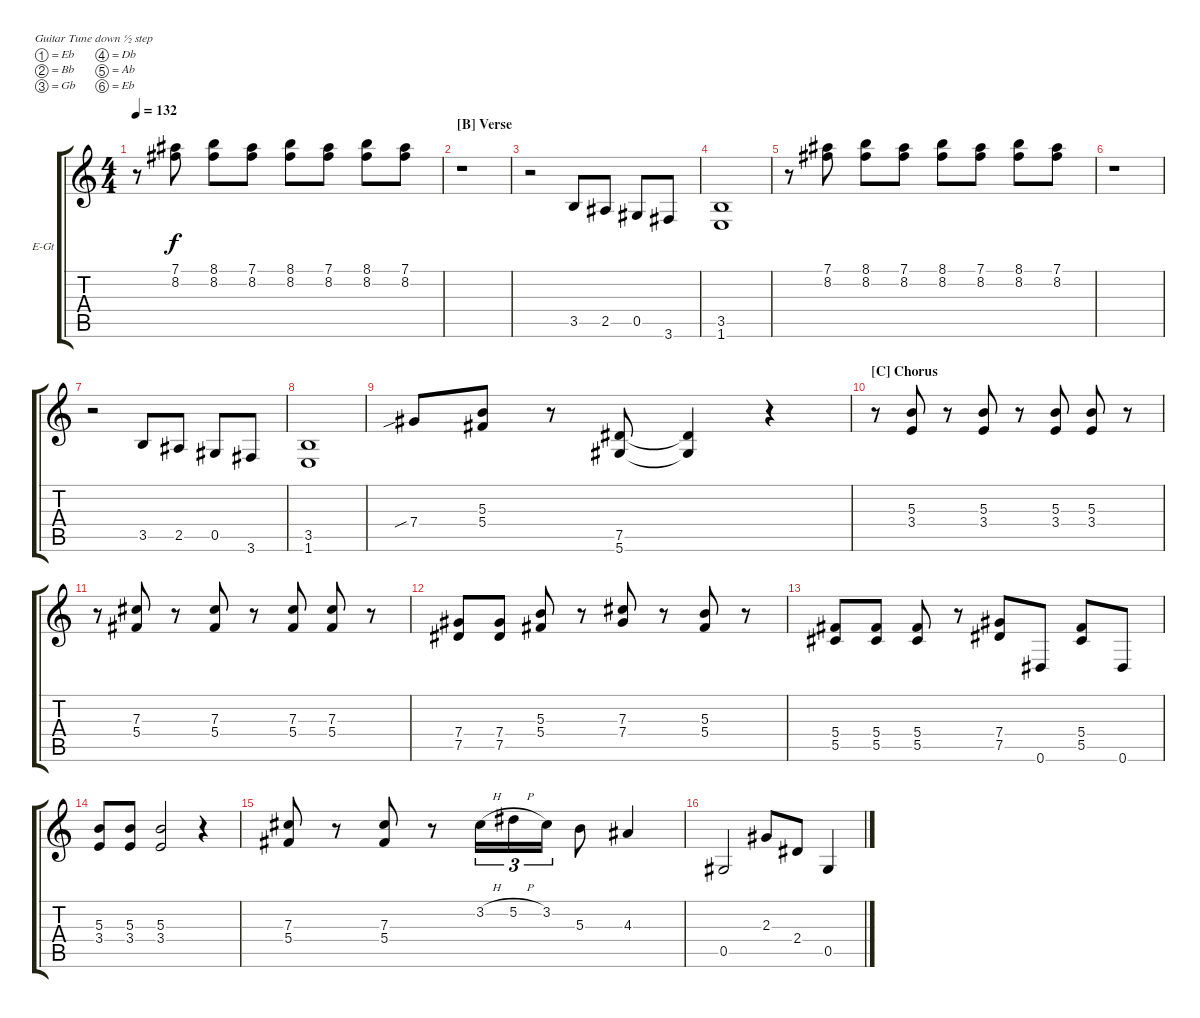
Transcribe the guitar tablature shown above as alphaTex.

\bracketExtendMode groupsimilarinstruments
\firstSystemTrackNameOrientation horizontal
\otherSystemsTrackNameOrientation horizontal
\track ("Guitar 2" "E-Gt") {instrument distortionguitar}
\staff {score tabs}
\tuning (Eb4 Bb3 Gb3 Db3 Ab2 Eb2)
\ts (4 4)
\tempo 132
\clef g2
\scale
0.5
\ks aminor
r.8{dy f} (7.1 8.2).8 (8.2 8.1).8 (7.1 8.2).8 (8.2 8.1).8 (7.1 8.2).8 (8.2 8.1).8 (7.1 8.2).8 |
\section ("B" "Verse")
\scale
0.5 r.1 |
\scale
0.5 r.2 3.5.8 2.5.8 0.5.8 3.6.8 |
\scale
0.5 (1.6 3.5).1 |
\scale
0.5 r.8 (7.1 8.2).8 (8.2 8.1).8 (7.1 8.2).8 (8.2 8.1).8 (7.1 8.2).8 (8.2 8.1).8 (7.1 8.2).8 |
\scale
0.5 r.1 |
\scale
0.5 r.2 3.5.8 2.5.8 0.5.8 3.6.8 |
\scale
0.5 (1.6 3.5).1 |
\scale
0.5 7.4{sib}.8 (5.4 5.3).8 r.8 (5.6 7.5).8 (5.6{t} 7.5{t}).4 r.4 |
\section ("C" "Chorus")
\scale
0.5 r.8 (3.4 5.3).8 r.8 (3.4 5.3).8 r.8 (3.4 5.3).8 (3.4 5.3).8 r.8 |
\scale
0.5 r.8 (5.4 7.3).8 r.8 (5.4 7.3).8 r.8 (5.4 7.3).8 (5.4 7.3).8 r.8 |
\scale
0.5 (7.5 7.4).8 (7.5 7.4).8 (5.4 5.3).8 r.8 (7.4 7.3).8 r.8 (5.4 5.3).8 r.8 |
\scale
0.455882 (5.5 5.4).8 (5.5 5.4).8 (5.5 5.4).8 r.8 (7.4 7.5).8 0.6.8 (5.5 5.4).8 0.6.8 |
\scale
0.544118 (3.4 5.3).8 (3.4 5.3).8 (3.4 5.3).2 r.4 |
\scale
0.5 (5.4 7.3).8 r.8 (5.4 7.3).8 r.8 3.2{h}.16{tu (3 2)} 5.2{h}.16{tu (3 2)} 3.2.16{tu (3 2)} 5.3.8 4.3.4 |
\scale
0.5 0.5.2 2.3.8 2.4.8 0.5.4
